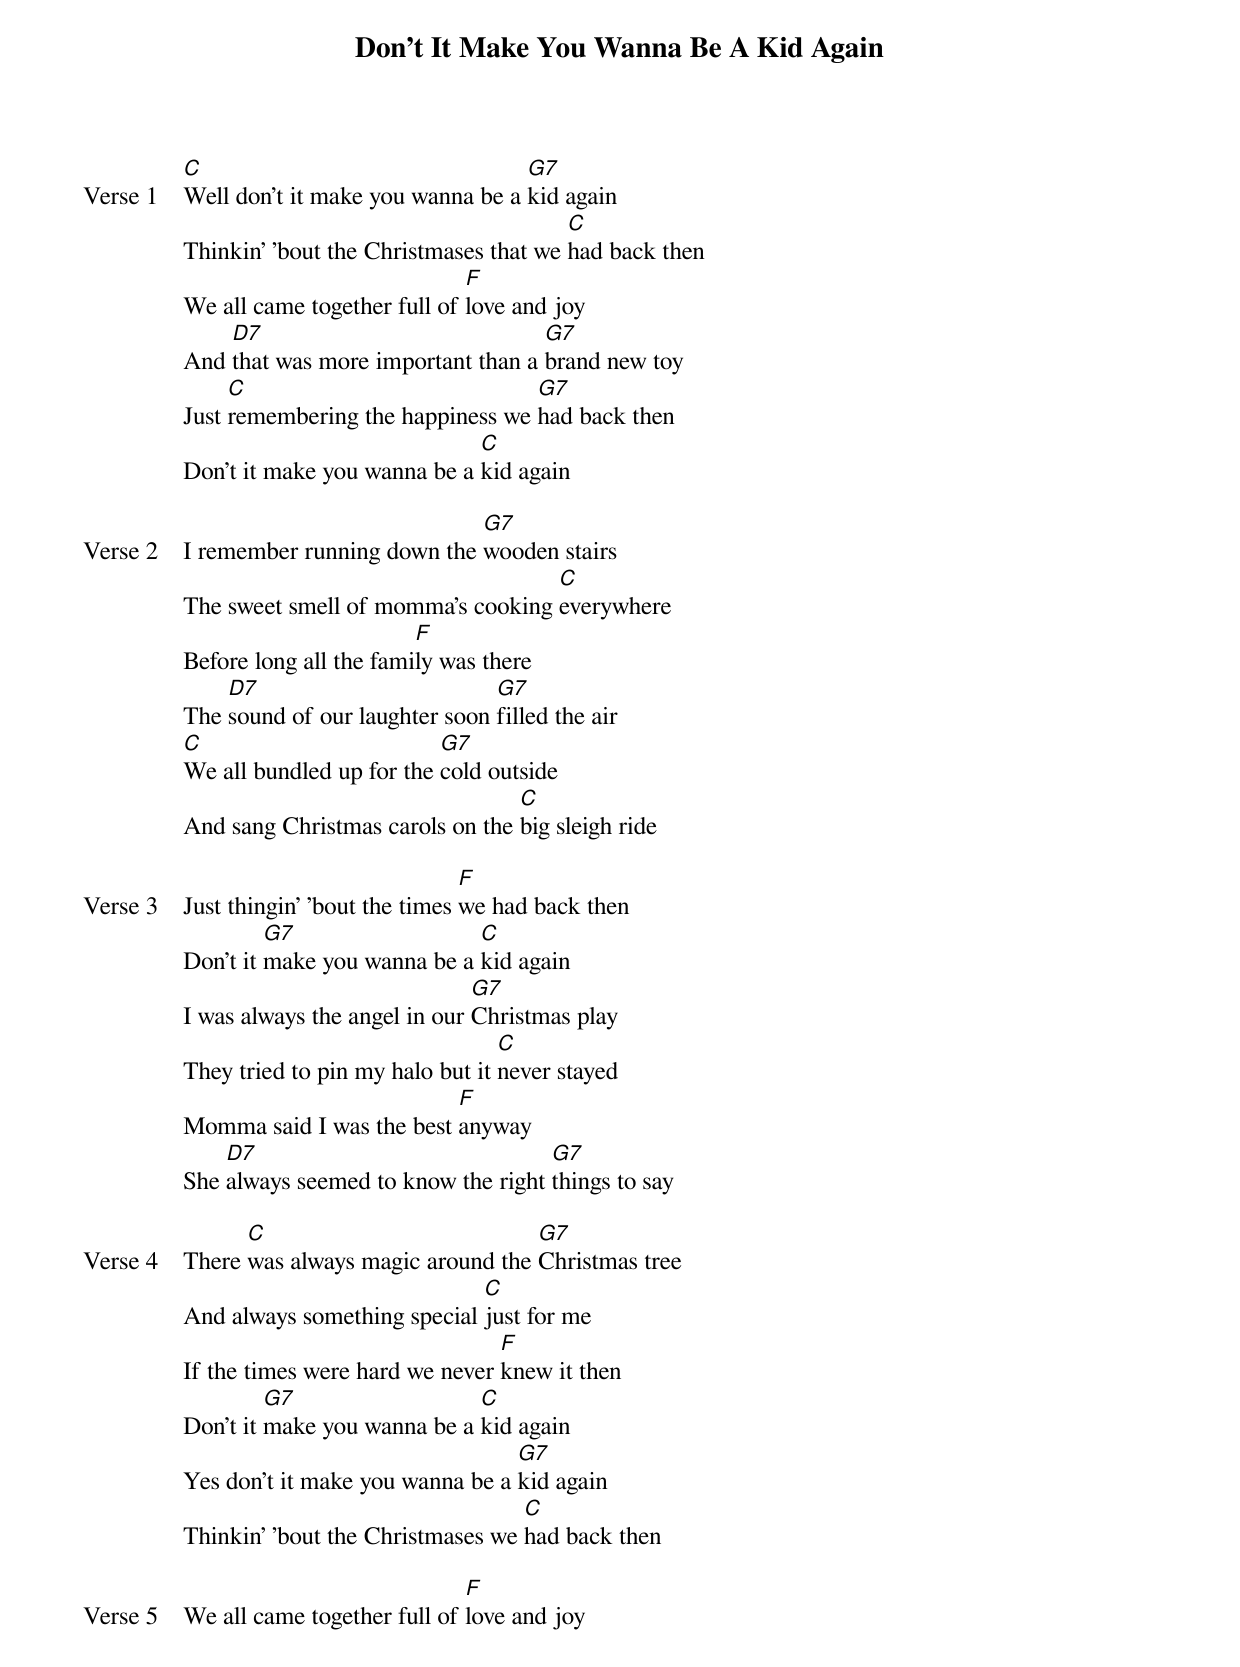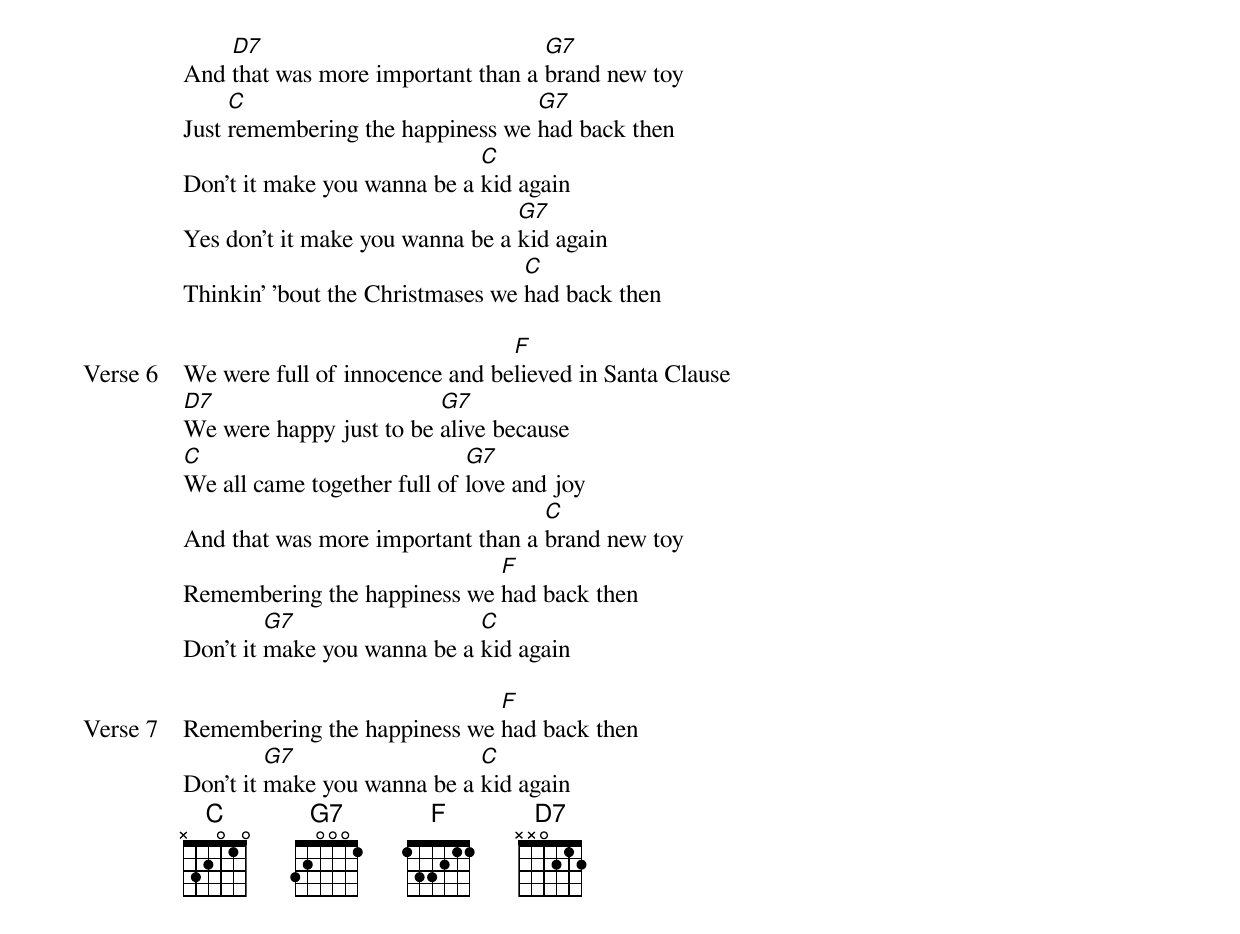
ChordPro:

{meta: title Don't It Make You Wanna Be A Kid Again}
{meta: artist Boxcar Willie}
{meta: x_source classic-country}
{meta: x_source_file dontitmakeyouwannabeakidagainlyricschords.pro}
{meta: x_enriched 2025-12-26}

{start_of_verse: Verse 1}
[C]Well don't it make you wanna be a [G7]kid again
Thinkin' 'bout the Christmases that we [C]had back then
We all came together full of [F]love and joy
And [D7]that was more important than a [G7]brand new toy
Just [C]remembering the happiness we [G7]had back then
Don't it make you wanna be a [C]kid again
{end_of_verse}

{start_of_verse: Verse 2}
I remember running down the [G7]wooden stairs
The sweet smell of momma's cooking [C]everywhere
Before long all the fami[F]ly was there
The [D7]sound of our laughter soon [G7]filled the air
[C]We all bundled up for the [G7]cold outside
And sang Christmas carols on the [C]big sleigh ride
{end_of_verse}

{start_of_verse: Verse 3}
Just thingin' 'bout the times [F]we had back then
Don't it [G7]make you wanna be a [C]kid again
I was always the angel in our [G7]Christmas play
They tried to pin my halo but it [C]never stayed
Momma said I was the best [F]anyway
She [D7]always seemed to know the right [G7]things to say
{end_of_verse}

{start_of_verse: Verse 4}
There [C]was always magic around the [G7]Christmas tree
And always something special [C]just for me
If the times were hard we never [F]knew it then
Don't it [G7]make you wanna be a [C]kid again
Yes don't it make you wanna be a [G7]kid again
Thinkin' 'bout the Christmases we [C]had back then
{end_of_verse}

{start_of_verse: Verse 5}
We all came together full of [F]love and joy
And [D7]that was more important than a [G7]brand new toy
Just [C]remembering the happiness we [G7]had back then
Don't it make you wanna be a [C]kid again
Yes don't it make you wanna be a [G7]kid again
Thinkin' 'bout the Christmases we [C]had back then
{end_of_verse}

{start_of_verse: Verse 6}
We were full of innocence and be[F]lieved in Santa Clause
[D7]We were happy just to be [G7]alive because
[C]We all came together full of [G7]love and joy
And that was more important than a [C]brand new toy
Remembering the happiness we [F]had back then
Don't it [G7]make you wanna be a [C]kid again
{end_of_verse}

{start_of_verse: Verse 7}
Remembering the happiness we [F]had back then
Don't it [G7]make you wanna be a [C]kid again
{end_of_verse}
